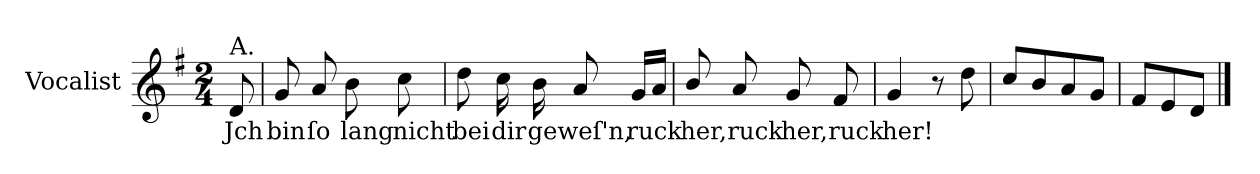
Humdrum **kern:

**kern	**text
*part1	*part1
*staff1	*staff1
*I"Vocalist	*
*k[f#]	*
*G:	*
*M2/4	*
=	=
!LO:TX:a:t=A.	!
8d	Jch
=1	=1
8g	bin
8a	ſo
8b	lang
8cc	nicht
=2	=2
8dd	bei
16cc	dir
16b	geweſ'n,
8a	.
16gLL	ruck
16aJJ	.
=3	=3
8b/	her,
8a	ruck
8g	her,
8f#	ruck
=4	=4
4g	her!
8r	.
8dd	.
=5	=5
8ccL	.
8b	.
8a	.
8gJ	.
=6	=6
8f#L	.
8e	.
8dJ	.
==	==
*-	*-
